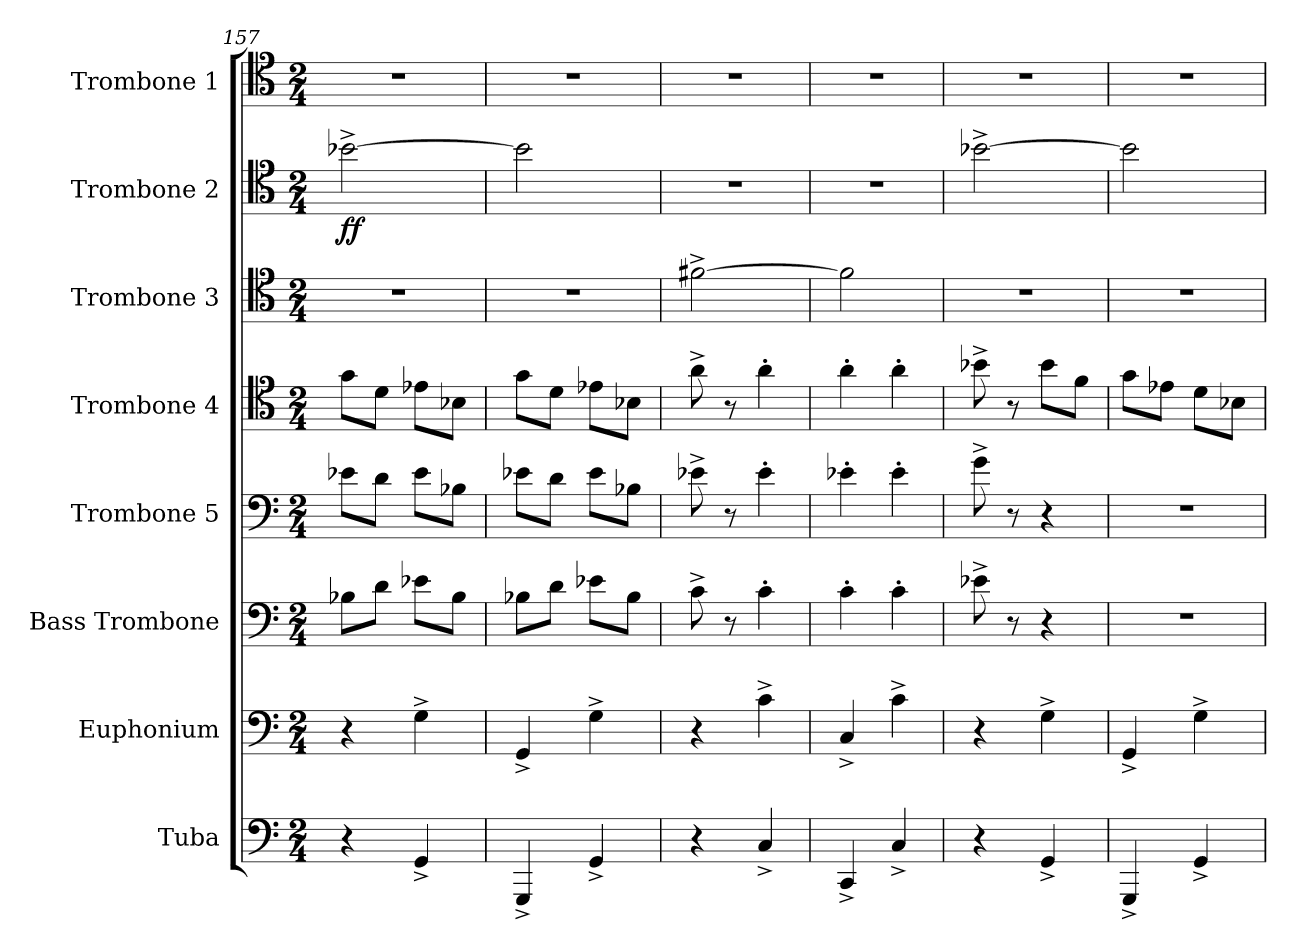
**kern	**kern	**kern	**kern	**kern	**kern	**kern	**dynam	**kern
*part8	*part7	*part6	*part5	*part4	*part3	*part2	*part2	*part1
*staff8	*staff7	*staff6	*staff5	*staff4	*staff3	*staff2	*staff2	*staff1
*I"Tuba	*I"Euphonium	*I"Bass Trombone	*I"Trombone 5	*I"Trombone 4	*I"Trombone 3	*I"Trombone 2	*	*I"Trombone 1
*I'Tba.	*I'Euph.	*I'B. Tbn.	*I'Tbn. 5	*I'Tbn. 4	*I'Tbn. 3	*I'Tbn. 2	*	*I'Tbn. 1
!!LO:PB:g=z
*clefF4	*clefF4	*clefF4	*clefF4	*clefC4	*clefC4	*clefC4	*	*clefC4
*k[]	*k[]	*k[]	*k[]	*k[]	*k[]	*k[]	*	*k[]
*M2/4	*M2/4	*M2/4	*M2/4	*M2/4	*M2/4	*M2/4	*	*M2/4
=157	=157	=157	=157	=157	=157	=157	=157	=157
!	!	!	!	!	!	!	!LO:DY:b	!
4r	4r	8B-X\L	8e-X\L	8g\L	2r	[2b-X^\	ff	2r
.	.	8d\J	8d\J	8d\J	.	.	.	.
4GG^/	4G^\	8e-X\L	8e-\L	8e-X\L	.	.	.	.
.	.	8B-\J	8B-X\J	8B-X\J	.	.	.	.
=158	=158	=158	=158	=158	=158	=158	=158	=158
4GGG^/	4GG^/	8B-X\L	8e-X\L	8g\L	2r	2b-\]	.	2r
.	.	8d\J	8d\J	8d\J	.	.	.	.
4GG^/	4G^\	8e-X\L	8e-\L	8e-X\L	.	.	.	.
.	.	8B-\J	8B-X\J	8B-X\J	.	.	.	.
=159	=159	=159	=159	=159	=159	=159	=159	=159
4r	4r	8c^\	8e-X^\	8a^\	[2f#X^\	2r	.	2r
.	.	8r	8r	8r	.	.	.	.
4C^/	4c^\	4c'\	4e-'\	4a'\	.	.	.	.
=160	=160	=160	=160	=160	=160	=160	=160	=160
4CC^/	4C^/	4c'\	4e-X'\	4a'\	2f#\]	2r	.	2r
4C^/	4c^\	4c'\	4e-'\	4a'\	.	.	.	.
=161	=161	=161	=161	=161	=161	=161	=161	=161
4r	4r	8e-X^\	8g^\	8b-X^\	2r	[2b-X^\	.	2r
.	.	8r	8r	8r	.	.	.	.
4GG^/	4G^\	4r	4r	8b-\L	.	.	.	.
.	.	.	.	8f\J	.	.	.	.
=162	=162	=162	=162	=162	=162	=162	=162	=162
4GGG^/	4GG^/	2r	2r	8g\L	2r	2b-\]	.	2r
.	.	.	.	8e-X\J	.	.	.	.
4GG^/	4G^\	.	.	8d\L	.	.	.	.
.	.	.	.	8B-X\J	.	.	.	.
=	=	=	=	=	=	=	=	=
*-	*-	*-	*-	*-	*-	*-	*-	*-
